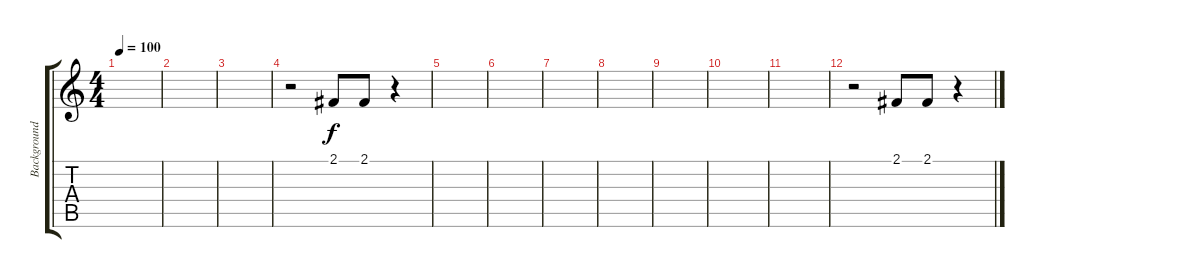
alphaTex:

\track ("Background Vocals - high" "Background") {mute instrument tenorsax}
\staff {score tabs}
\tuning (E4 B3 G3 D3 A2 E2) {hide}
\ts (4 4)
\tempo 100
\clef g2
\ks c
|
|
|
r.2 2.1.8 2.1.8 r.4 |
|
|
|
|
|
|
|
r.2{volume 3} 2.1.8 2.1.8 r.4
